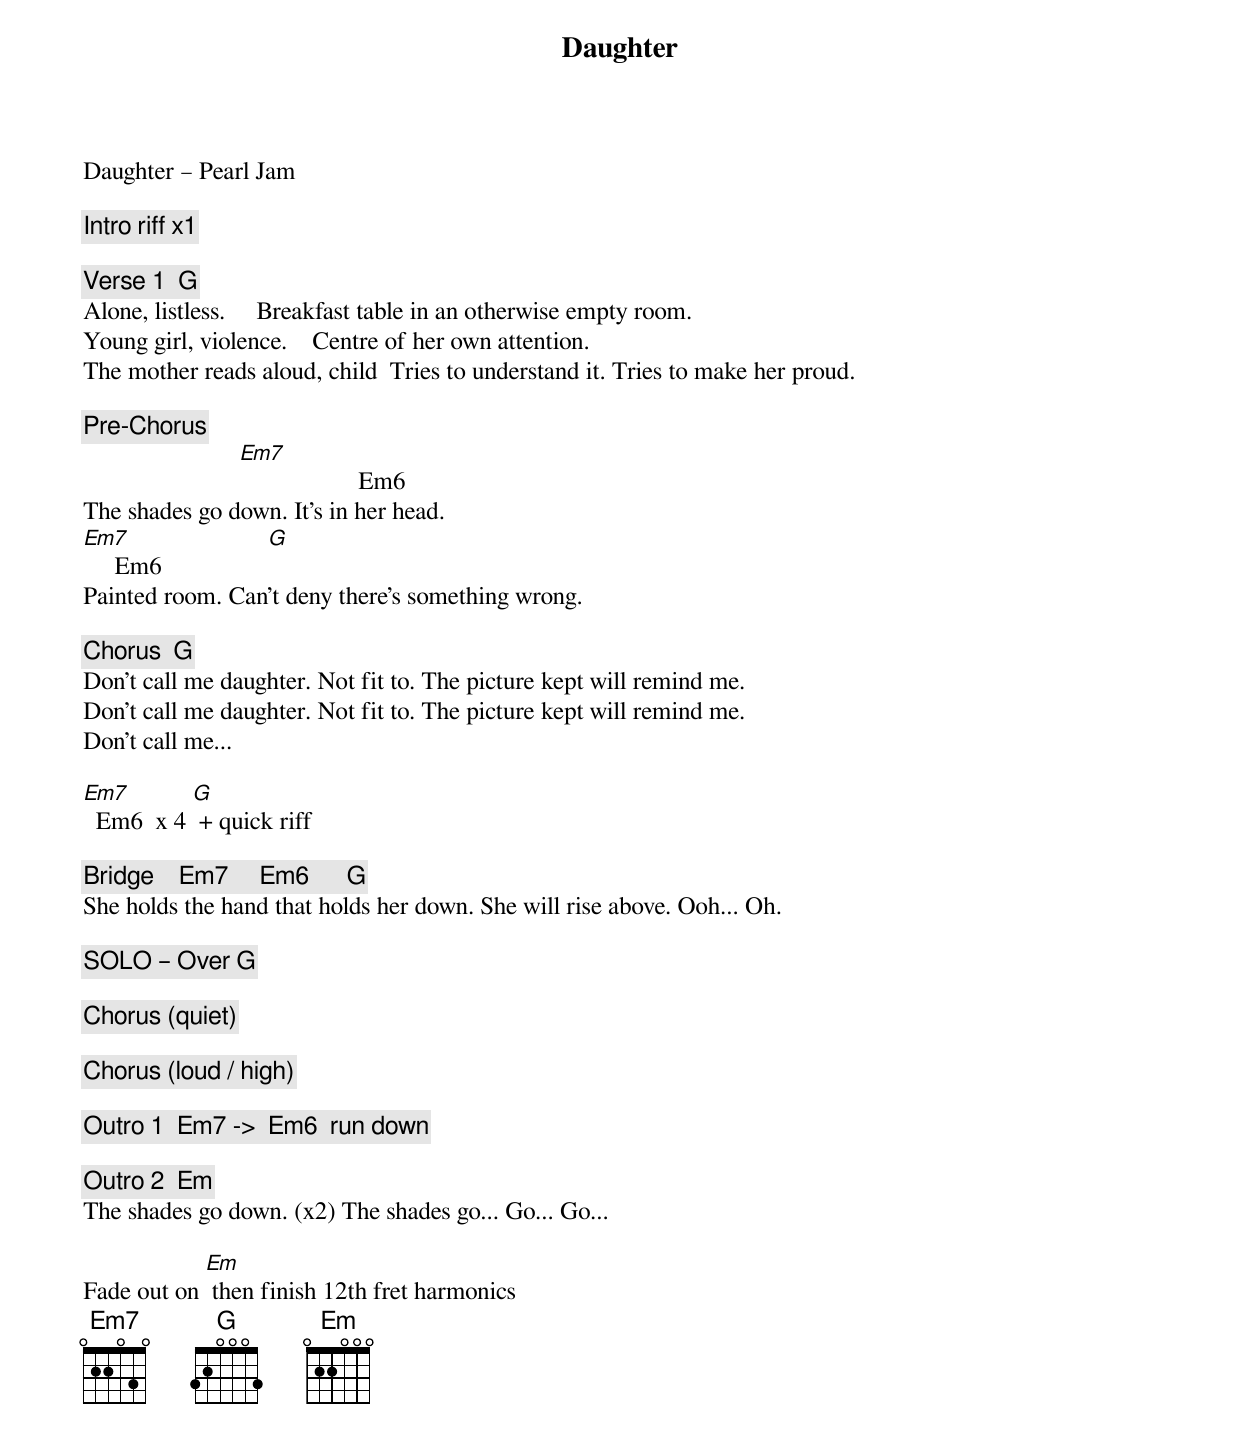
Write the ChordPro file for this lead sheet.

{title: Daughter}
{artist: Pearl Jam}
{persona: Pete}
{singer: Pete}
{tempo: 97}
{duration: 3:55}
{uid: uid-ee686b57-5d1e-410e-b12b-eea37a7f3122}
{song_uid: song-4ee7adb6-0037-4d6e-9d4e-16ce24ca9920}



Daughter – Pearl Jam

{comment: Intro riff x1}

{comment: Verse 1  G}
Alone, listless. 				Breakfast table in an otherwise empty room.
Young girl, violence. 			Centre of her own attention.
The mother reads aloud, child 	Tries to understand it.	Tries to make her proud.

{comment: Pre-Chorus}
                         [Em7]                   Em6
The shades go down. It's in her head.
[Em7]     Em6            					[G]
Painted room. Can't deny there's something wrong.

{comment: Chorus  G}
Don't call me daughter. Not fit to.	The picture kept will remind me.
Don't call me daughter. Not fit to.	The picture kept will remind me.
Don't call me...

[Em7]  Em6  x 4	[G] + quick riff

{comment: Bridge    Em7     Em6      G}
She holds the hand that holds her down.	She will rise above. Ooh... Oh.

{comment: SOLO – Over G}

{comment: Chorus (quiet)}

{comment: Chorus (loud / high)}

{comment: Outro 1  Em7 ->  Em6  run down}

{comment: Outro 2  Em}
The shades go down. (x2)	The shades go... Go... Go...

Fade out on [Em] then finish 12th fret harmonics
